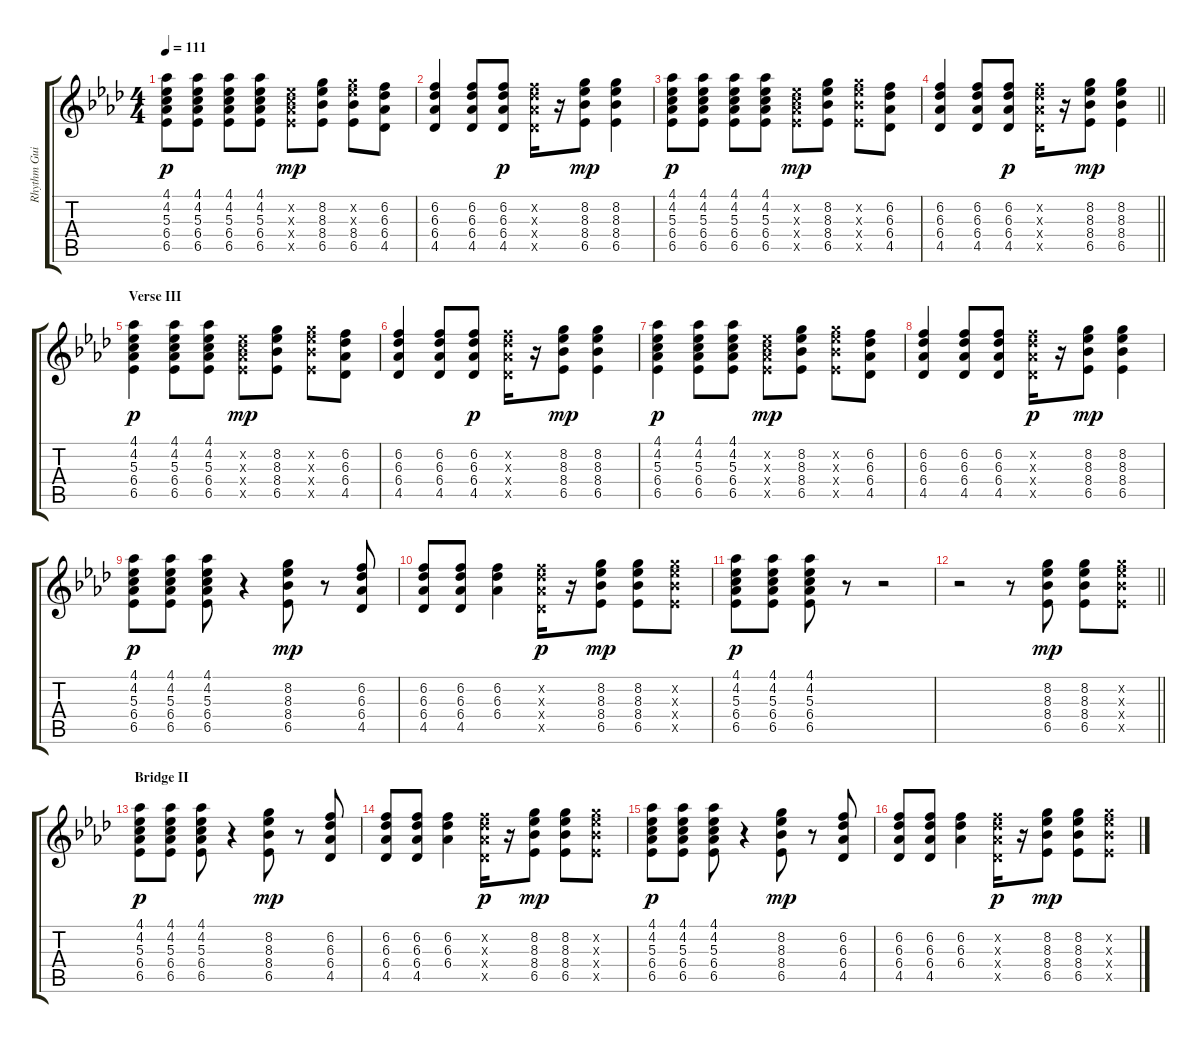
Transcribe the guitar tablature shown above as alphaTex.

\track ("Rhythm Guitar" "Rhythm Gui") {instrument acousticguitarsteel}
\staff {score tabs}
\tuning (E4 B3 G3 D3 A2 E2) {hide}
\ts (4 4)
\tempo 111
\clef g2
\ks ab
(4.1 4.2 5.3 6.4 6.5).8{dy p} (4.1 4.2 5.3 6.4 6.5).8 (4.1 4.2 5.3 6.4 6.5).8 (4.1 4.2 5.3 6.4 6.5).8 (4.2{x} 5.3{x} 6.4{x} 6.5{x}).8{dy mp} (8.2 8.3 8.4 6.5).8 (8.2{x} 8.3{x} 8.4 6.5).8 (6.2 6.3 6.4 4.5).8 |
(6.2 6.3 6.4 4.5).4 (6.2 6.3 6.4 4.5).8 (6.2 6.3 6.4 4.5).8{dy p} (6.2{x} 6.3{x} 6.4{x} 4.5{x}).16 r.16 (8.2 8.3 8.4 6.5).8{dy mp} (8.2 8.3 8.4 6.5).4 |
(4.1 4.2 5.3 6.4 6.5).8{dy p} (4.1 4.2 5.3 6.4 6.5).8 (4.1 4.2 5.3 6.4 6.5).8 (4.1 4.2 5.3 6.4 6.5).8 (4.2{x} 5.3{x} 6.4{x} 6.5{x}).8{dy mp} (8.2 8.3 8.4 6.5).8 (8.2{x} 8.3{x} 8.4{x} 6.5{x}).8 (6.2 6.3 6.4 4.5).8 |
\barLineRight lightlight
(6.2 6.3 6.4 4.5).4 (6.2 6.3 6.4 4.5).8 (6.2 6.3 6.4 4.5).8{dy p} (6.2{x} 6.3{x} 6.4{x} 4.5{x}).16 r.16 (8.2 8.3 8.4 6.5).8{dy mp} (8.2 8.3 8.4 6.5).4 |
\section ("" "Verse III")
(4.1 4.2 5.3 6.4 6.5).4{dy p} (4.1 4.2 5.3 6.4 6.5).8 (4.1 4.2 5.3 6.4 6.5).8 (4.2{x} 5.3{x} 6.4{x} 6.5{x}).8{dy mp} (8.2 8.3 8.4 6.5).8 (8.2{x} 8.3{x} 8.4{x} 6.5{x}).8 (6.2 6.3 6.4 4.5).8 |
(6.2 6.3 6.4 4.5).4 (6.2 6.3 6.4 4.5).8 (6.2 6.3 6.4 4.5).8{dy p} (6.2{x} 6.3{x} 6.4{x} 4.5{x}).16 r.16 (8.2 8.3 8.4 6.5).8{dy mp} (8.2 8.3 8.4 6.5).4 |
(4.1 4.2 5.3 6.4 6.5).4{dy p} (4.1 4.2 5.3 6.4 6.5).8 (4.1 4.2 5.3 6.4 6.5).8 (4.2{x} 5.3{x} 6.4{x} 6.5{x}).8{dy mp} (8.2 8.3 8.4 6.5).8 (8.2{x} 8.3{x} 8.4{x} 6.5{x}).8 (6.2 6.3 6.4 4.5).8 |
(6.2 6.3 6.4 4.5).4 (6.2 6.3 6.4 4.5).8 (6.2 6.3 6.4 4.5).8 (6.2{x} 6.3{x} 6.4{x} 4.5{x}).16{dy p} r.16 (8.2 8.3 8.4 6.5).8{dy mp} (8.2 8.3 8.4 6.5).4 |
(4.1 4.2 5.3 6.4 6.5).8{dy p} (4.1 4.2 5.3 6.4 6.5).8 (4.1 4.2 5.3 6.4 6.5).8 r.4 (8.2 8.3 8.4 6.5).8{dy mp} r.8 (6.2 6.3 6.4 4.5).8 |
(6.2 6.3 6.4 4.5).8 (6.2 6.3 6.4 4.5).8 (6.2 6.3 6.4).4 (6.2{x} 6.3{x} 6.4{x} 4.5{x}).16{dy p} r.16 (8.2 8.3 8.4 6.5).8{dy mp} (8.2 8.3 8.4 6.5).8 (8.2{x} 8.3{x} 8.4{x} 6.5{x}).8 |
(4.1 4.2 5.3 6.4 6.5).8{dy p} (4.1 4.2 5.3 6.4 6.5).8 (4.1 4.2 5.3 6.4 6.5).8 r.8 r.2 |
\barLineRight lightlight
r.2 r.8 (8.2 8.3 8.4 6.5).8{dy mp} (8.2 8.3 8.4 6.5).8 (8.2{x} 8.3{x} 8.4{x} 6.5{x}).8 |
\section ("" "Bridge II")
(4.1 4.2 5.3 6.4 6.5).8{dy p} (4.1 4.2 5.3 6.4 6.5).8 (4.1 4.2 5.3 6.4 6.5).8 r.4 (8.2 8.3 8.4 6.5).8{dy mp} r.8 (6.2 6.3 6.4 4.5).8 |
(6.2 6.3 6.4 4.5).8 (6.2 6.3 6.4 4.5).8 (6.2 6.3 6.4).4 (6.2{x} 6.3{x} 6.4{x} 4.5{x}).16{dy p} r.16 (8.2 8.3 8.4 6.5).8{dy mp} (8.2 8.3 8.4 6.5).8 (8.2{x} 8.3{x} 8.4{x} 6.5{x}).8 |
(4.1 4.2 5.3 6.4 6.5).8{dy p} (4.1 4.2 5.3 6.4 6.5).8 (4.1 4.2 5.3 6.4 6.5).8 r.4 (8.2 8.3 8.4 6.5).8{dy mp} r.8 (6.2 6.3 6.4 4.5).8 |
(6.2 6.3 6.4 4.5).8 (6.2 6.3 6.4 4.5).8 (6.2 6.3 6.4).4 (6.2{x} 6.3{x} 6.4{x} 4.5{x}).16{dy p} r.16 (8.2 8.3 8.4 6.5).8{dy mp} (8.2 8.3 8.4 6.5).8 (8.2{x} 8.3{x} 8.4{x} 6.5{x}).8
